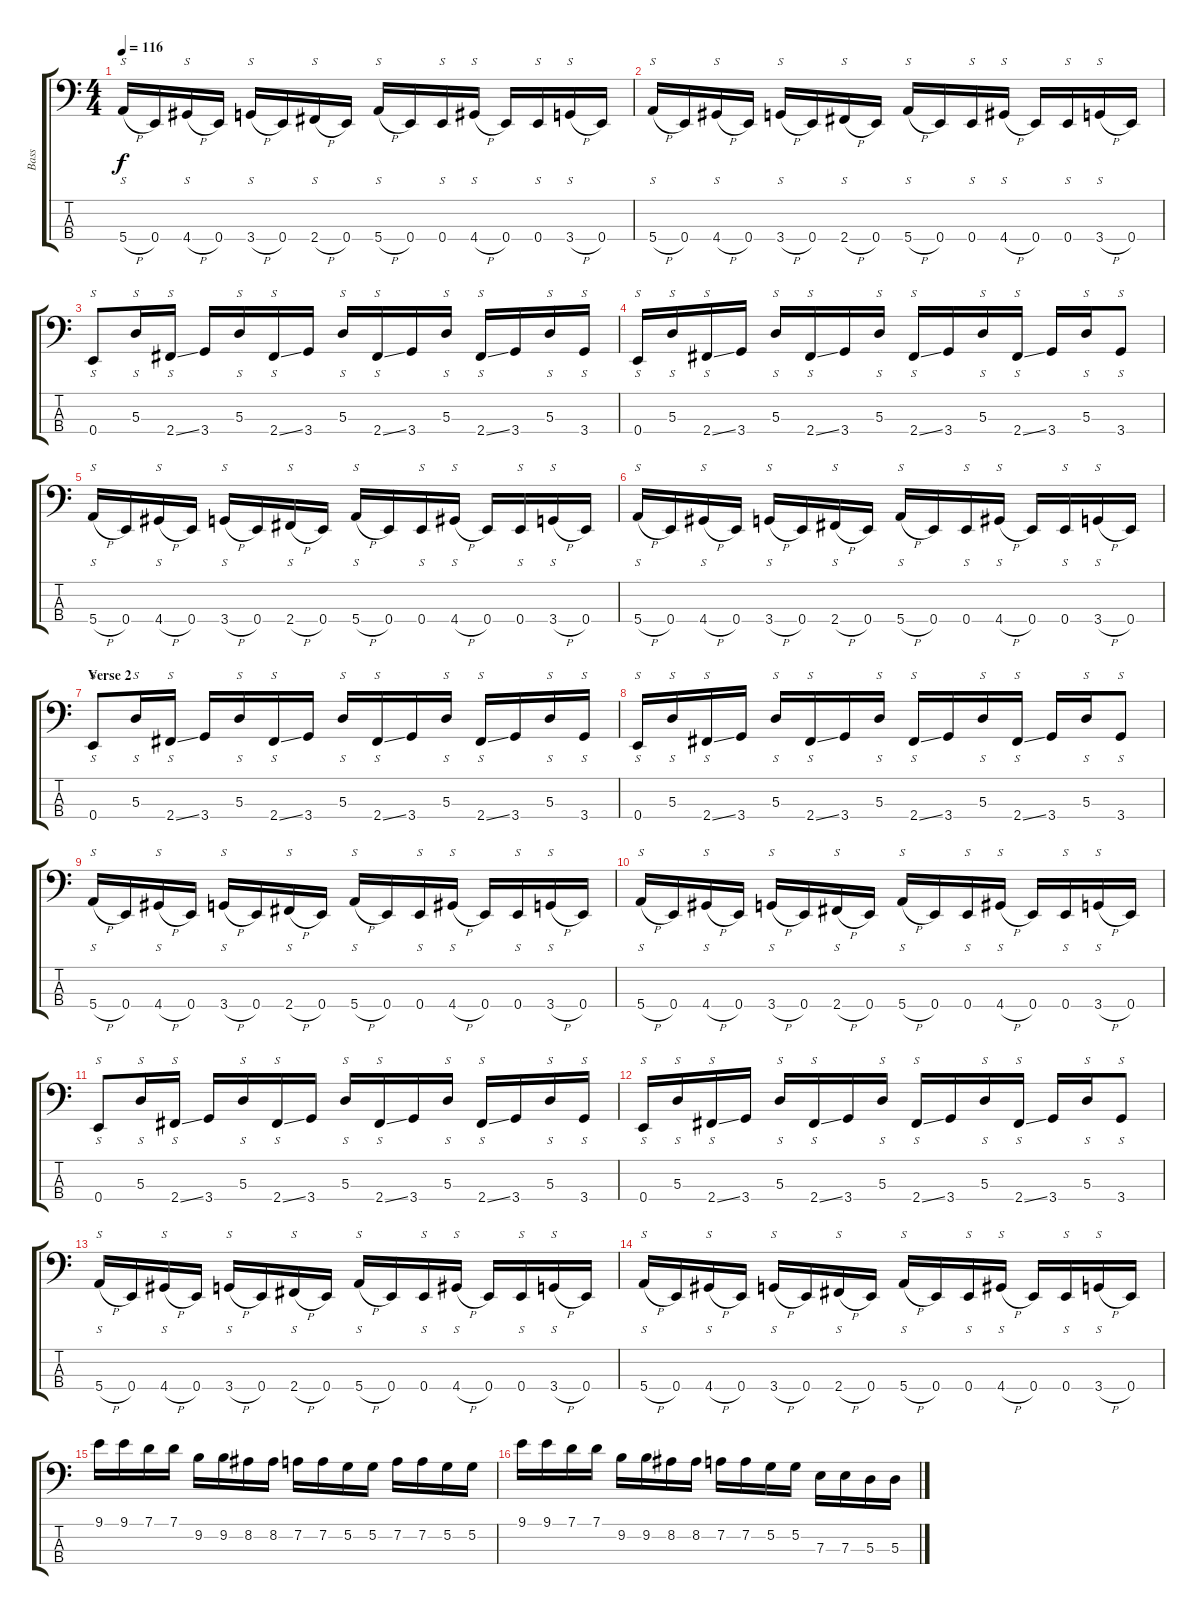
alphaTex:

\track ("Bass" "Bass") {instrument slapbass1}
\staff {score tabs}
\tuning (G2 D2 A1 E1) {hide}
\ts (4 4)
\tempo 116
\clef f4
\ks c
5.4{h}.16{s dy f} 0.4.16 4.4{h}.16{s} 0.4.16 3.4{h}.16{s} 0.4.16 2.4{h}.16{s} 0.4.16 5.4{h}.16{s} 0.4.16 0.4.16{s} 4.4{h}.16{s} 0.4.16 0.4.16{s} 3.4{h}.16{s} 0.4.16 |
5.4{h}.16{s} 0.4.16 4.4{h}.16{s} 0.4.16 3.4{h}.16{s} 0.4.16 2.4{h}.16{s} 0.4.16 5.4{h}.16{s} 0.4.16 0.4.16{s} 4.4{h}.16{s} 0.4.16 0.4.16{s} 3.4{h}.16{s} 0.4.16 |
0.4.8{s} 5.3.16{s} 2.4{ss}.16{s} 3.4.16 5.3.16{s} 2.4{ss}.16{s} 3.4.16 5.3.16{s} 2.4{ss}.16{s} 3.4.16 5.3.16{s} 2.4{ss}.16{s} 3.4.16 5.3.16{s} 3.4.16{s} |
0.4.16{s} 5.3.16{s} 2.4{ss}.16{s} 3.4.16 5.3.16{s} 2.4{ss}.16{s} 3.4.16 5.3.16{s} 2.4{ss}.16{s} 3.4.16 5.3.16{s} 2.4{ss}.16{s} 3.4.16 5.3.16{s} 3.4.8{s} |
5.4{h}.16{s} 0.4.16 4.4{h}.16{s} 0.4.16 3.4{h}.16{s} 0.4.16 2.4{h}.16{s} 0.4.16 5.4{h}.16{s} 0.4.16 0.4.16{s} 4.4{h}.16{s} 0.4.16 0.4.16{s} 3.4{h}.16{s} 0.4.16 |
5.4{h}.16{s} 0.4.16 4.4{h}.16{s} 0.4.16 3.4{h}.16{s} 0.4.16 2.4{h}.16{s} 0.4.16 5.4{h}.16{s} 0.4.16 0.4.16{s} 4.4{h}.16{s} 0.4.16 0.4.16{s} 3.4{h}.16{s} 0.4.16 |
\section ("" "Verse 2")
0.4.8{s} 5.3.16{s} 2.4{ss}.16{s} 3.4.16 5.3.16{s} 2.4{ss}.16{s} 3.4.16 5.3.16{s} 2.4{ss}.16{s} 3.4.16 5.3.16{s} 2.4{ss}.16{s} 3.4.16 5.3.16{s} 3.4.16{s} |
0.4.16{s} 5.3.16{s} 2.4{ss}.16{s} 3.4.16 5.3.16{s} 2.4{ss}.16{s} 3.4.16 5.3.16{s} 2.4{ss}.16{s} 3.4.16 5.3.16{s} 2.4{ss}.16{s} 3.4.16 5.3.16{s} 3.4.8{s} |
5.4{h}.16{s} 0.4.16 4.4{h}.16{s} 0.4.16 3.4{h}.16{s} 0.4.16 2.4{h}.16{s} 0.4.16 5.4{h}.16{s} 0.4.16 0.4.16{s} 4.4{h}.16{s} 0.4.16 0.4.16{s} 3.4{h}.16{s} 0.4.16 |
5.4{h}.16{s} 0.4.16 4.4{h}.16{s} 0.4.16 3.4{h}.16{s} 0.4.16 2.4{h}.16{s} 0.4.16 5.4{h}.16{s} 0.4.16 0.4.16{s} 4.4{h}.16{s} 0.4.16 0.4.16{s} 3.4{h}.16{s} 0.4.16 |
0.4.8{s} 5.3.16{s} 2.4{ss}.16{s} 3.4.16 5.3.16{s} 2.4{ss}.16{s} 3.4.16 5.3.16{s} 2.4{ss}.16{s} 3.4.16 5.3.16{s} 2.4{ss}.16{s} 3.4.16 5.3.16{s} 3.4.16{s} |
0.4.16{s} 5.3.16{s} 2.4{ss}.16{s} 3.4.16 5.3.16{s} 2.4{ss}.16{s} 3.4.16 5.3.16{s} 2.4{ss}.16{s} 3.4.16 5.3.16{s} 2.4{ss}.16{s} 3.4.16 5.3.16{s} 3.4.8{s} |
5.4{h}.16{s} 0.4.16 4.4{h}.16{s} 0.4.16 3.4{h}.16{s} 0.4.16 2.4{h}.16{s} 0.4.16 5.4{h}.16{s} 0.4.16 0.4.16{s} 4.4{h}.16{s} 0.4.16 0.4.16{s} 3.4{h}.16{s} 0.4.16 |
5.4{h}.16{s} 0.4.16 4.4{h}.16{s} 0.4.16 3.4{h}.16{s} 0.4.16 2.4{h}.16{s} 0.4.16 5.4{h}.16{s} 0.4.16 0.4.16{s} 4.4{h}.16{s} 0.4.16 0.4.16{s} 3.4{h}.16{s} 0.4.16 |
9.1.16 9.1.16 7.1.16 7.1.16 9.2.16 9.2.16 8.2.16 8.2.16 7.2.16 7.2.16 5.2.16 5.2.16 7.2.16 7.2.16 5.2.16 5.2.16 |
9.1.16 9.1.16 7.1.16 7.1.16 9.2.16 9.2.16 8.2.16 8.2.16 7.2.16 7.2.16 5.2.16 5.2.16 7.3.16 7.3.16 5.3.16 5.3.16
